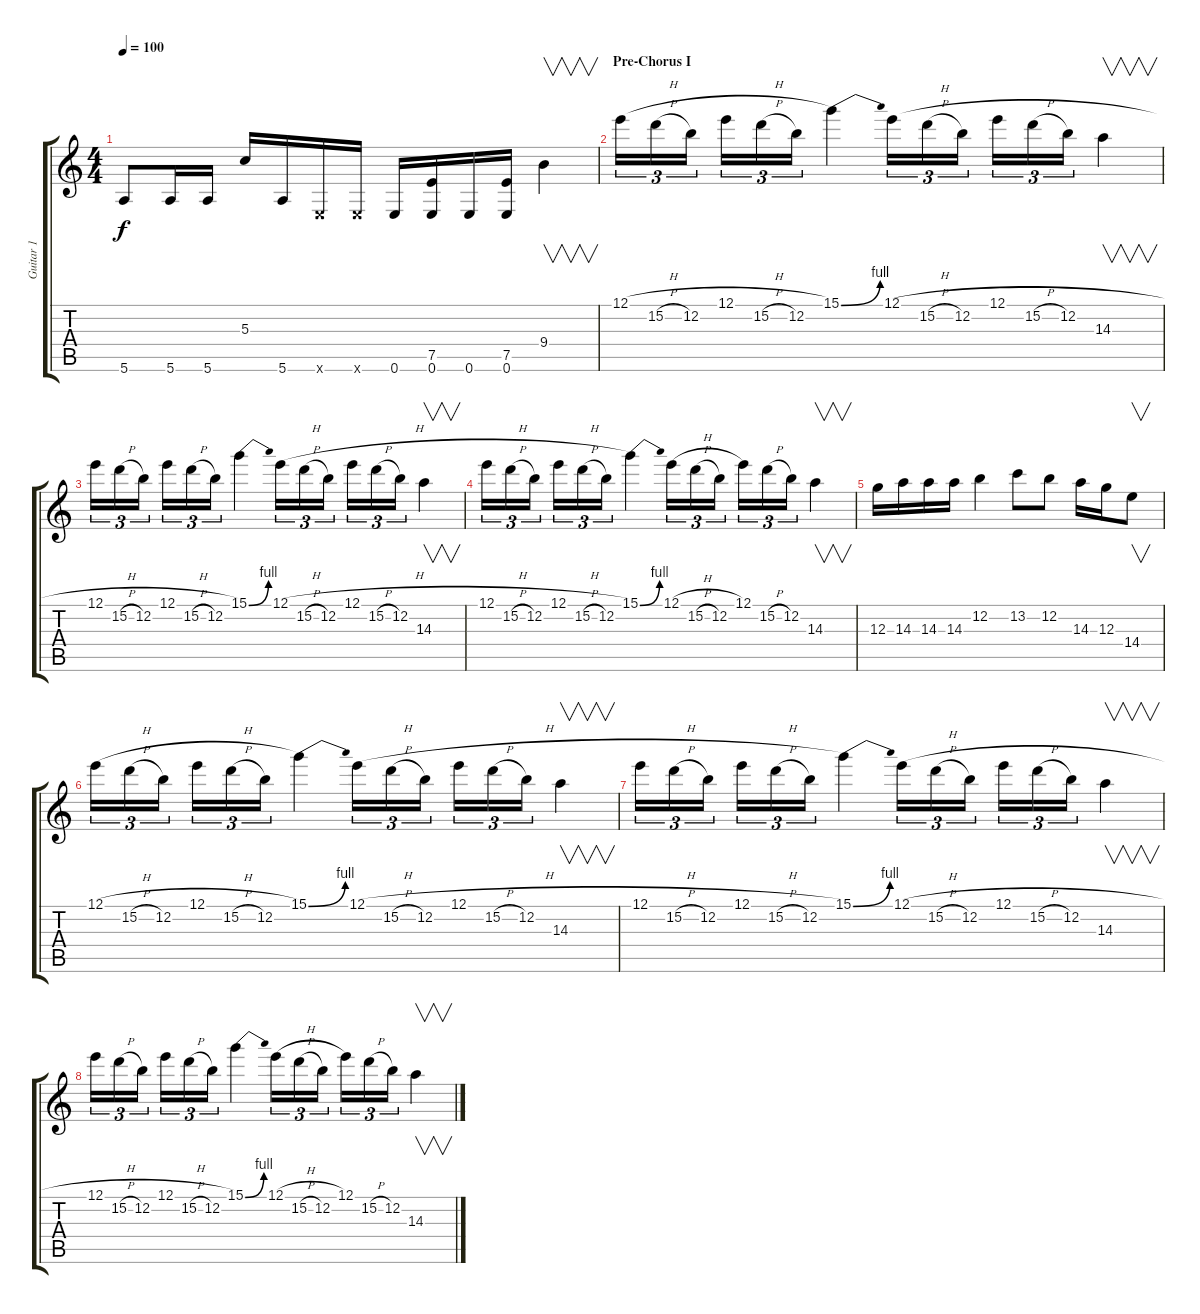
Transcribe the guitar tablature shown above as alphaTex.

\track ("Guitar 1" "Guitar 1") {instrument overdrivenguitar}
\staff {score tabs}
\tuning (E4 B3 G3 D3 A2 E2) {hide}
\ts (4 4)
\tempo 100
\clef g2
\ks c
5.6.8{dy f} 5.6.16 5.6.16 5.3.16 5.6.16 0.6{x}.16 0.6{x}.16 0.6.16 (7.5 0.6).16 0.6.16 (7.5 0.6).16 9.4.4{v} |
\section ("" "Pre-Chorus I")
12.1{h}.16{tu (3 2)} 15.2{h}.16{tu (3 2)} 12.2.16{tu (3 2)} 12.1{h}.16{tu (3 2)} 15.2{h}.16{tu (3 2)} 12.2.16{tu (3 2)} 15.1{be (bend 0 0 60 4)}.4 12.1{h}.16{tu (3 2)} 15.2{h}.16{tu (3 2)} 12.2.16{tu (3 2)} 12.1{h}.16{tu (3 2)} 15.2{h}.16{tu (3 2)} 12.2.16{tu (3 2)} 14.3.4{v} |
12.1{h}.16{tu (3 2)} 15.2{h}.16{tu (3 2)} 12.2.16{tu (3 2)} 12.1{h}.16{tu (3 2)} 15.2{h}.16{tu (3 2)} 12.2.16{tu (3 2)} 15.1{be (bend 0 0 60 4)}.4 12.1{h}.16{tu (3 2)} 15.2{h}.16{tu (3 2)} 12.2.16{tu (3 2)} 12.1{h}.16{tu (3 2)} 15.2{h}.16{tu (3 2)} 12.2.16{tu (3 2)} 14.3.4{v} |
12.1{h}.16{tu (3 2)} 15.2{h}.16{tu (3 2)} 12.2.16{tu (3 2)} 12.1{h}.16{tu (3 2)} 15.2{h}.16{tu (3 2)} 12.2.16{tu (3 2)} 15.1{be (bend 0 0 60 4)}.4 12.1{h}.16{tu (3 2)} 15.2{h}.16{tu (3 2)} 12.2.16{tu (3 2)} 12.1.16{tu (3 2)} 15.2{h}.16{tu (3 2)} 12.2.16{tu (3 2)} 14.3.4{v} |
12.3.16 14.3.16 14.3.16 14.3.16 12.2.4 13.2.8 12.2.8 14.3.16 12.3.16 14.4.8{v} |
12.1{h}.16{tu (3 2)} 15.2{h}.16{tu (3 2)} 12.2.16{tu (3 2)} 12.1{h}.16{tu (3 2)} 15.2{h}.16{tu (3 2)} 12.2.16{tu (3 2)} 15.1{be (bend 0 0 60 4)}.4 12.1{h}.16{tu (3 2)} 15.2{h}.16{tu (3 2)} 12.2.16{tu (3 2)} 12.1{h}.16{tu (3 2)} 15.2{h}.16{tu (3 2)} 12.2.16{tu (3 2)} 14.3.4{v} |
12.1{h}.16{tu (3 2)} 15.2{h}.16{tu (3 2)} 12.2.16{tu (3 2)} 12.1{h}.16{tu (3 2)} 15.2{h}.16{tu (3 2)} 12.2.16{tu (3 2)} 15.1{be (bend 0 0 60 4)}.4 12.1{h}.16{tu (3 2)} 15.2{h}.16{tu (3 2)} 12.2.16{tu (3 2)} 12.1{h}.16{tu (3 2)} 15.2{h}.16{tu (3 2)} 12.2.16{tu (3 2)} 14.3.4{v} |
12.1{h}.16{tu (3 2)} 15.2{h}.16{tu (3 2)} 12.2.16{tu (3 2)} 12.1{h}.16{tu (3 2)} 15.2{h}.16{tu (3 2)} 12.2.16{tu (3 2)} 15.1{be (bend 0 0 60 4)}.4 12.1{h}.16{tu (3 2)} 15.2{h}.16{tu (3 2)} 12.2.16{tu (3 2)} 12.1.16{tu (3 2)} 15.2{h}.16{tu (3 2)} 12.2.16{tu (3 2)} 14.3.4{v}
